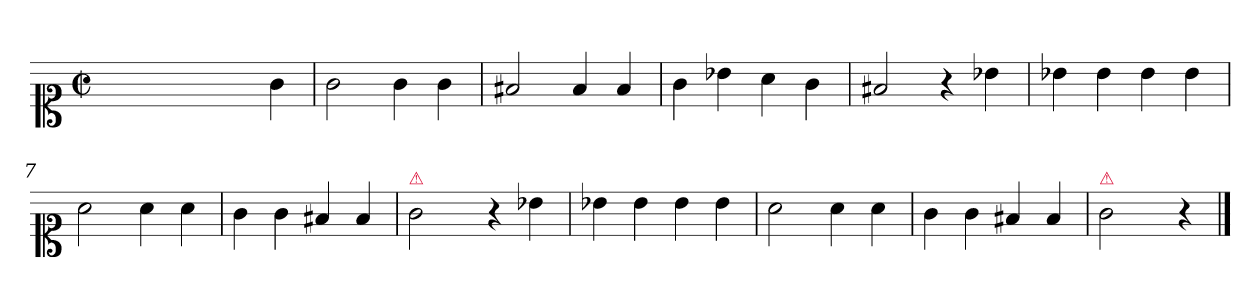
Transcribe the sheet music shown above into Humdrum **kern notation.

**kern
*part1
*staff1
*clefC1
*M4/4
*met(c|)
=1
1ryy
2ryy
4g
=2
2g
4g
4g
=3
2f#X
4f#
4f#
=4
4g
4b-
4a
4g
=5
2f#X
4r
4b-
=6
4b-
4b-
4b-
4b-
=7
2a
4a
4a
=8
4g
4g
4f#X
4f#
=9
!LO:TX:a:color=crimson:t=⚠
!LO:N:vis=2
2.g
4r
4b-
=10
4b-
4b-
4b-
4b-
=11
2a
4a
4a
=12
4g
4g
4f#X
4f#
=13
!LO:TX:a:color=crimson:t=⚠
!LO:N:vis=2
2.g
4r
==
*-
